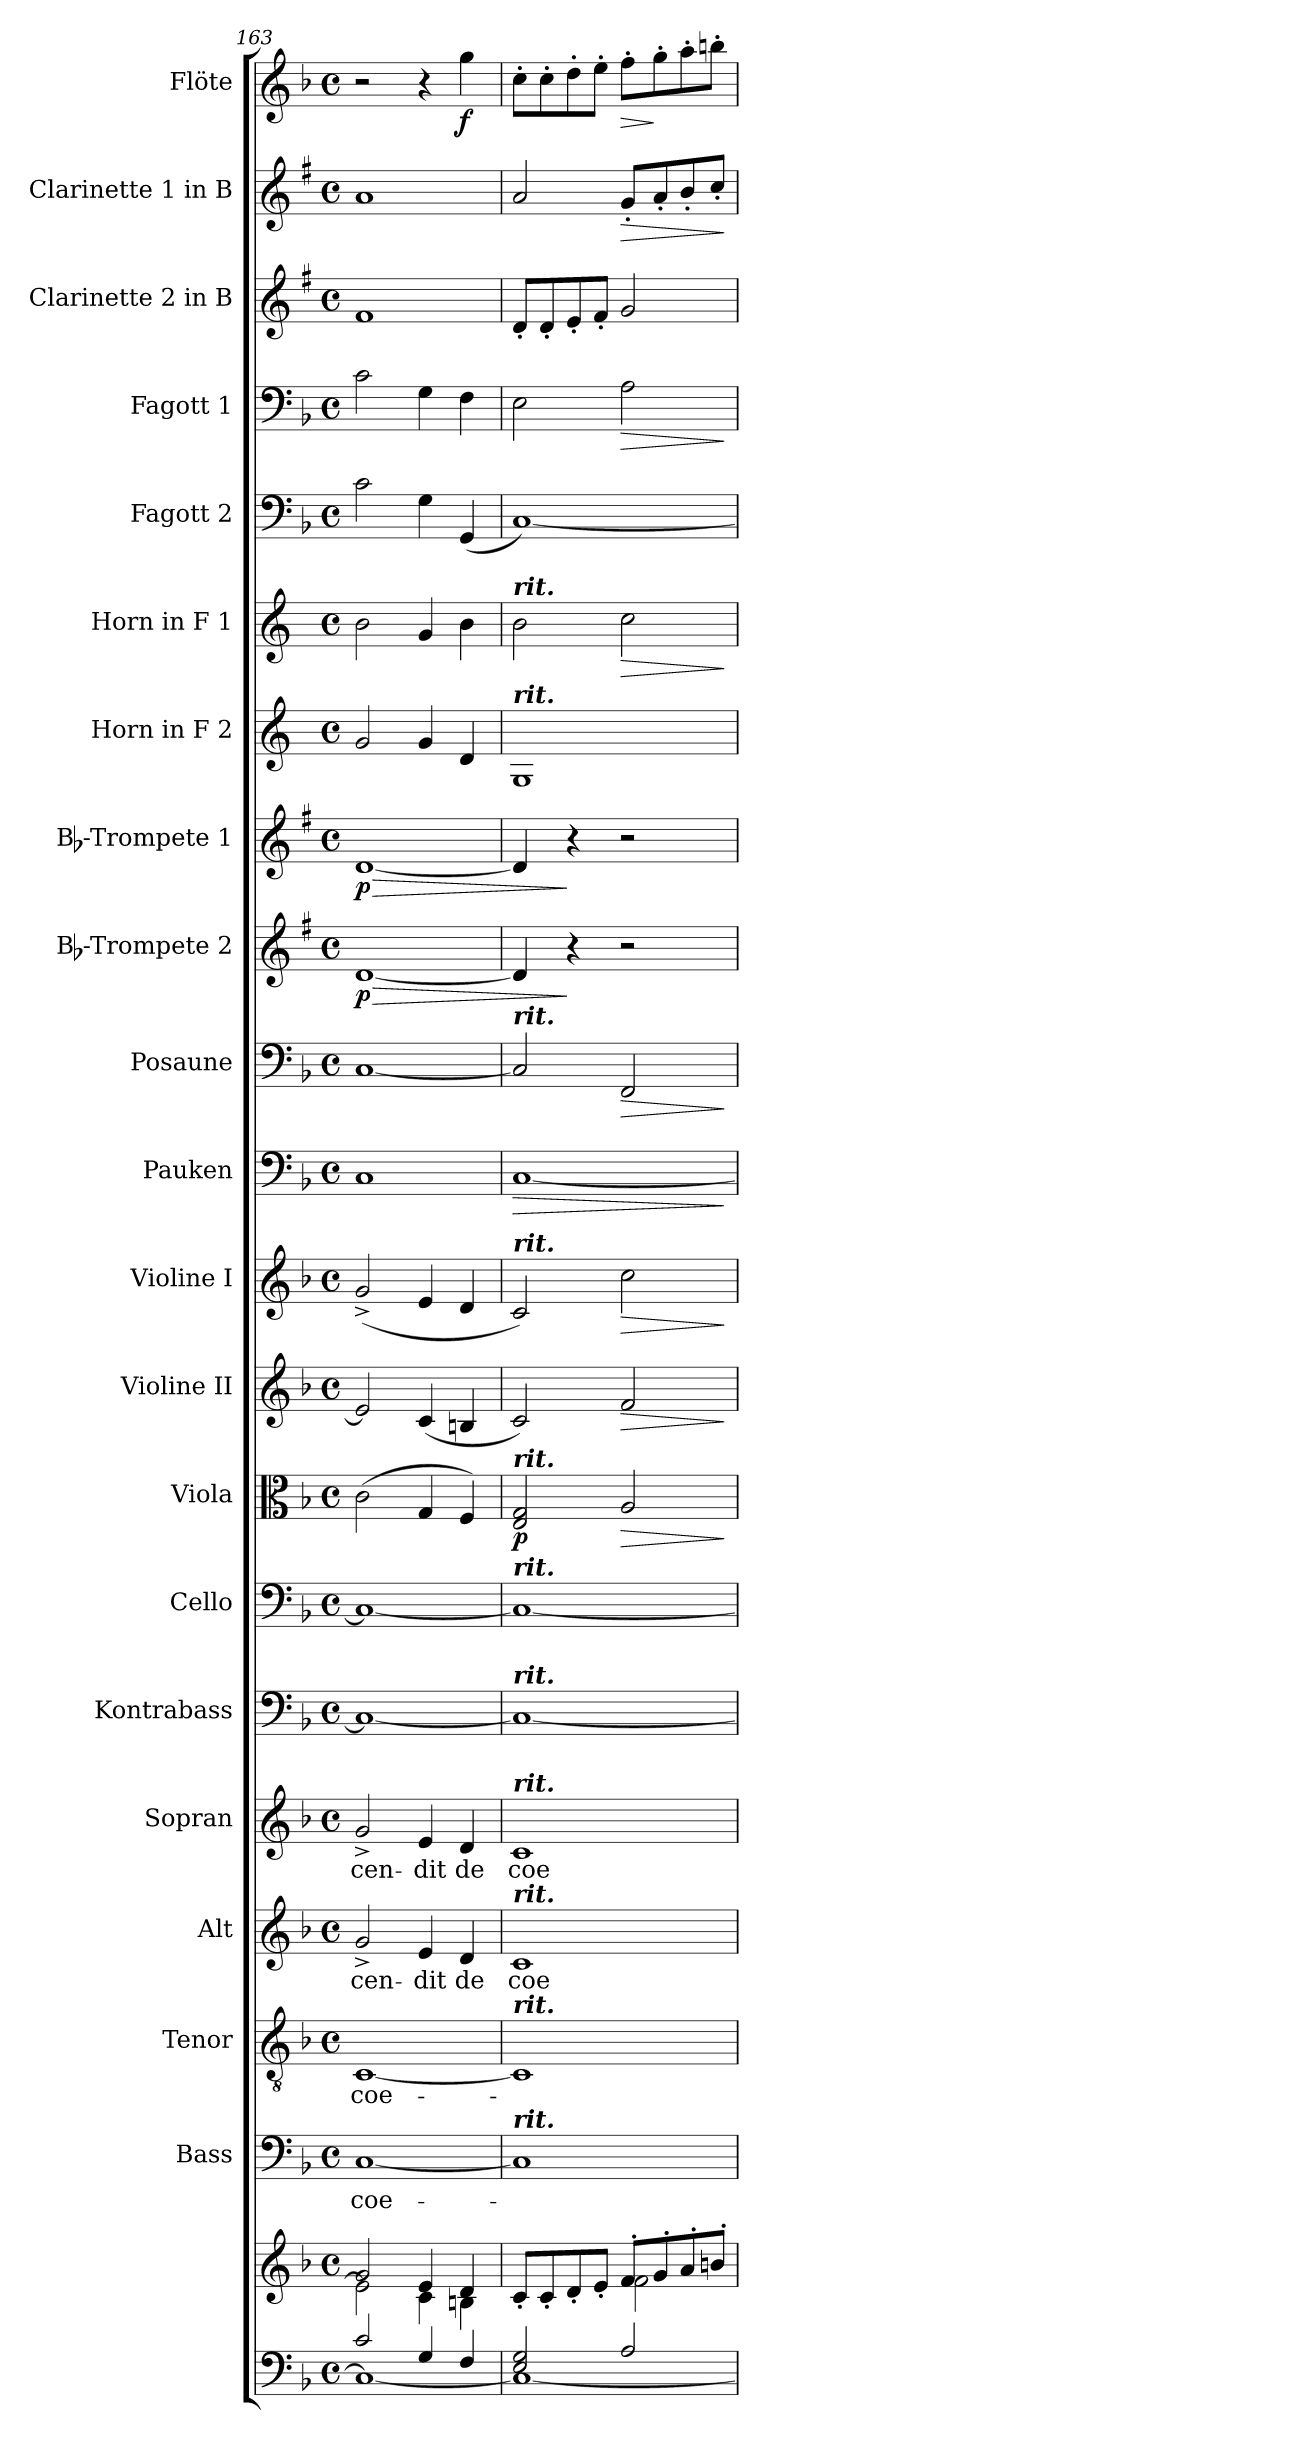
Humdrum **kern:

**kern	**kern	**kern	**text	**kern	**text	**kern	**text	**kern	**text	**kern	**kern	**kern	**dynam	**kern	**dynam	**kern	**dynam	**kern	**dynam	**kern	**dynam	**kern	**dynam	**kern	**dynam	**kern	**kern	**dynam	**kern	**kern	**dynam	**kern	**kern	**dynam	**kern	**dynam
*part21	*part21	*part20	*part20	*part19	*part19	*part18	*part18	*part17	*part17	*part16	*part15	*part14	*part14	*part13	*part13	*part12	*part12	*part11	*part11	*part10	*part10	*part9	*part9	*part8	*part8	*part7	*part6	*part6	*part5	*part4	*part4	*part3	*part2	*part2	*part1	*part1
*staff22	*staff21	*staff20	*staff20	*staff19	*staff19	*staff18	*staff18	*staff17	*staff17	*staff16	*staff15	*staff14	*staff14	*staff13	*staff13	*staff12	*staff12	*staff11	*staff11	*staff10	*staff10	*staff9	*staff9	*staff8	*staff8	*staff7	*staff6	*staff6	*staff5	*staff4	*staff4	*staff3	*staff2	*staff2	*staff1	*staff1
*	*	*I"Bass	*	*I"Tenor	*	*I"Alt	*	*I"Sopran	*	*I"Kontrabass	*I"Cello	*I"Viola	*	*I"Violine II	*	*I"Violine I	*	*I"Pauken	*	*I"Posaune	*	*I"Bb-Trompete 2	*	*I"Bb-Trompete 1	*	*I"Horn in F 2	*I"Horn in F 1	*	*I"Fagott 2	*I"Fagott 1	*	*I"Clarinette 2 in B	*I"Clarinette 1 in B	*	*I"Flöte	*
*	*	*I'B.	*	*I'T.	*	*I'A.	*	*I'S.	*	*I'Kb.	*	*I'Vla.	*	*I'Vl. II	*	*I'Vl. I	*	*I'Pk.	*	*I'Pos.	*	*I'Bb Trp. 2	*	*I'Bb Trp. 1	*	*	*	*	*I'Fg. 2	*I'Fg. 1	*	*I'Clar. 2	*I'Clar.1	*	*I'Fl.	*
!!LO:PB:g=z
*clefF4	*clefG2	*clefF4	*	*clefGv2	*	*clefG2	*	*clefG2	*	*clefF4	*clefF4	*clefC3	*	*clefG2	*	*clefG2	*	*clefF4	*	*clefF4	*	*clefG2	*	*clefG2	*	*clefG2	*clefG2	*	*clefF4	*clefF4	*	*clefG2	*clefG2	*	*clefG2	*
*	*	*	*	*	*	*	*	*	*	*ITrd7c12	*	*	*	*	*	*	*	*	*	*	*	*ITrd1c2	*	*ITrd1c2	*	*ITrd4c7	*ITrd4c7	*	*	*	*	*ITrd1c2	*ITrd1c2	*	*	*
*k[b-]	*k[b-]	*k[b-]	*	*k[b-]	*	*k[b-]	*	*k[b-]	*	*k[b-]	*k[b-]	*k[b-]	*	*k[b-]	*	*k[b-]	*	*k[b-]	*	*k[b-]	*	*k[b-]	*	*k[b-]	*	*k[b-]	*k[b-]	*	*k[b-]	*k[b-]	*	*k[b-]	*k[b-]	*	*k[b-]	*
*F:	*F:	*F:	*	*F:	*	*F:	*	*F:	*	*F:	*F:	*F:	*	*F:	*	*F:	*	*F:	*	*F:	*	*F:	*	*F:	*	*F:	*F:	*	*F:	*F:	*	*F:	*F:	*	*F:	*
*M4/4	*M4/4	*M4/4	*	*M4/4	*	*M4/4	*	*M4/4	*	*M4/4	*M4/4	*M4/4	*	*M4/4	*	*M4/4	*	*M4/4	*	*M4/4	*	*M4/4	*	*M4/4	*	*M4/4	*M4/4	*	*M4/4	*M4/4	*	*M4/4	*M4/4	*	*M4/4	*
*met(c)	*met(c)	*met(c)	*	*met(c)	*	*met(c)	*	*met(c)	*	*met(c)	*met(c)	*met(c)	*	*met(c)	*	*met(c)	*	*met(c)	*	*met(c)	*	*met(c)	*	*met(c)	*	*met(c)	*met(c)	*	*met(c)	*met(c)	*	*met(c)	*met(c)	*	*met(c)	*
=163	=163	=163	=163	=163	=163	=163	=163	=163	=163	=163	=163	=163	=163	=163	=163	=163	=163	=163	=163	=163	=163	=163	=163	=163	=163	=163	=163	=163	=163	=163	=163	=163	=163	=163	=163	=163
*^	*^	*	*	*	*	*	*	*	*	*	*	*	*	*	*	*	*	*	*	*	*	*	*	*	*	*	*	*	*	*	*	*	*	*	*	*
!	!	!	!	!	!LO:LY:b	!	!LO:LY:b	!	!LO:LY:b	!	!LO:LY:b	!	!	!	!	!	!	!	!	!	!	!	!	!	!LO:HP:b	!	!LO:HP:b	!	!	!	!	!	!	!	!	!	!	!
!	!	!	!	!	!	!	!	!	!	!	!	!	!	!	!	!	!	!	!	!	!	!	!	!	!LO:DY:n=1:b	!	!LO:DY:n=1:b	!	!	!	!	!	!	!	!	!	!	!
2c/	1C_	2g/	2e\]	[1C	coe-	[1C	coe-	2g^>/	-cen-	2g^>/	-cen-	1CC_	1C_	(>2c\	.	2e/]	.	(<2g^</	.	1C	.	[1C	.	[1c	> p	[1c	> p	2c/	2e\	.	2c\	2c\	.	1e	1g	.	2r	.
!	!	!	!	!	!	!	!	!	!LO:LY:b	!	!LO:LY:b	!	!	!	!	!	!	!	!	!	!	!	!	!	!	!	!	!	!	!	!	!	!	!	!	!	!	!
4G/	.	4e/	4c\	.	.	.	.	4e/	-dit	4e/	-dit	.	.	4G/	.	(<4c/	.	4e/	.	.	.	.	.	.	.	.	.	4c/	4c/	.	4G\	4G\	.	.	.	.	4r	.
!	!	!	!	!	!	!	!	!	!LO:LY:b	!	!LO:LY:b	!	!	!	!	!	!	!	!	!	!	!	!	!	!	!	!	!	!	!	!	!	!	!	!	!	!	!LO:DY:b
4F/	.	4d/	4Bn\	.	.	.	.	4d/	de	4d/	de	.	.	4F/)	.	4Bn/	.	4d/	.	.	.	.	.	.	.	.	.	4G/	4e\	.	(<4GG/	4F\	.	.	.	.	4gg\	f
=164	=164	=164	=164	=164	=164	=164	=164	=164	=164	=164	=164	=164	=164	=164	=164	=164	=164	=164	=164	=164	=164	=164	=164	=164	=164	=164	=164	=164	=164	=164	=164	=164	=164	=164	=164	=164	=164	=164
!	!	!	!	!	!	!	!	!	!	!	!	!	!	!	!	!	!	!	!	!	!	!	!	!	!	!	!	!	!LO:TX:a:Bi:t=rit.	!	!	!	!	!	!	!	!	!
!	!	!	!	!	!	!	!	!	!	!	!	!	!	!	!	!	!	!	!	!	!	!	!	!	!	!	!	!LO:TX:a:Bi:t=rit.	!	!	!	!	!	!	!	!	!	!
!	!	!	!	!	!	!	!	!	!	!	!	!	!	!	!	!	!	!	!	!	!	!LO:TX:a:Bi:t=rit.	!	!	!	!	!	!	!	!	!	!	!	!	!	!	!	!
!	!	!	!	!	!	!	!	!	!	!	!	!	!	!	!	!	!	!LO:TX:a:Bi:t=rit.	!	!	!	!	!	!	!	!	!	!	!	!	!	!	!	!	!	!	!	!
!	!	!	!	!	!	!	!	!	!	!	!	!	!	!LO:TX:a:Bi:t=rit.	!	!	!	!	!	!	!	!	!	!	!	!	!	!	!	!	!	!	!	!	!	!	!	!
!	!	!	!	!	!	!	!	!	!	!	!	!	!LO:TX:a:Bi:t=rit.	!	!	!	!	!	!	!	!	!	!	!	!	!	!	!	!	!	!	!	!	!	!	!	!	!
!	!	!	!	!	!	!	!	!	!	!	!	!LO:TX:a:Bi:t=rit.	!	!	!	!	!	!	!	!	!	!	!	!	!	!	!	!	!	!	!	!	!	!	!	!	!	!
!	!	!	!	!	!	!	!	!	!	!LO:TX:a:Bi:t=rit.	!	!	!	!	!	!	!	!	!	!	!	!	!	!	!	!	!	!	!	!	!	!	!	!	!	!	!	!
!	!	!	!	!	!	!	!	!LO:TX:a:Bi:t=rit.	!	!	!	!	!	!	!	!	!	!	!	!	!	!	!	!	!	!	!	!	!	!	!	!	!	!	!	!	!	!
!	!	!	!	!	!	!LO:TX:a:Bi:t=rit.	!	!	!	!	!	!	!	!	!	!	!	!	!	!	!	!	!	!	!	!	!	!	!	!	!	!	!	!	!	!	!	!
!	!	!	!	!LO:TX:a:Bi:t=rit.	!	!	!	!	!	!	!	!	!	!	!	!	!	!	!	!	!	!	!	!	!	!	!	!	!	!	!	!	!	!	!	!	!	!
!	!	!	!	!	!	!	!	!	!LO:LY:b	!	!LO:LY:b	!	!	!	!LO:DY:b	!	!	!	!	!	!LO:HP:b	!	!	!	!	!	!	!	!	!	!	!	!	!	!	!	!	!
2E/ 2G/	1C_	8c'</L	2ryy	1C]	.	1C]	.	1c	coe-	1c	coe-	1CC_	1C_	2E/ 2G/	p	2c/)	.	2c/)	.	[1C	>	2C/]	.	4c/]	.	4c/]	.	1C	2e\	.	[1C)	2E\	.	8c'</L	2g/	.	8cc'>\L	.
.	.	8c'</	.	.	.	.	.	.	.	.	.	.	.	.	.	.	.	.	.	.	.	.	.	.	.	.	.	.	.	.	.	.	.	8c'</	.	.	8cc'>\	.
.	.	8d'</	.	.	.	.	.	.	.	.	.	.	.	.	.	.	.	.	.	.	.	.	.	4r	]	4r	]	.	.	.	.	.	.	8d'</	.	.	8dd'>\	.
.	.	8e'</J	.	.	.	.	.	.	.	.	.	.	.	.	.	.	.	.	.	.	.	.	.	.	.	.	.	.	.	.	.	.	.	8e'</J	.	.	8ee'>\J	.
!	!	!	!	!	!	!	!	!	!	!	!	!	!	!	!LO:HP:b	!	!LO:HP:b	!	!LO:HP:b	!	!	!	!LO:HP:b	!	!	!	!	!	!	!LO:HP:b	!	!	!LO:HP:b	!	!	!LO:HP:b	!	!LO:HP:b
2A/	.	8f'</L	2f\	.	.	.	.	.	.	.	.	.	.	2A/	>	2f/	>	2cc\	>	.	.	2FF/	>	2r	.	2r	.	.	2f\	>	.	2A\	>	2f/	8f'</L	>	8ff'>\L	>
.	.	8g'</	.	.	.	.	.	.	.	.	.	.	.	.	.	.	.	.	.	.	.	.	.	.	.	.	.	.	.	.	.	.	.	.	8g'</	.	8gg'>\	]
.	.	8a'</	.	.	.	.	.	.	.	.	.	.	.	.	.	.	.	.	.	.	.	.	.	.	.	.	.	.	.	.	.	.	.	.	8a'</	.	8aa'>\	.
.	.	8bn'</J	.	.	.	.	.	.	.	.	.	.	.	.	.	.	.	.	.	.	.	.	.	.	.	.	.	.	.	.	.	.	.	.	8b-'</J	.	8bbn'>\J	.
*v	*v	*	*	*	*	*	*	*	*	*	*	*	*	*	*	*	*	*	*	*	*	*	*	*	*	*	*	*	*	*	*	*	*	*	*	*	*	*
*	*v	*v	*	*	*	*	*	*	*	*	*	*	*	*	*	*	*	*	*	*	*	*	*	*	*	*	*	*	*	*	*	*	*	*	*	*	*
.	.	.	.	.	.	.	.	.	.	.	.	.	]	.	]	.	]	.	]	.	]	.	.	.	.	.	.	]	.	.	]	.	.	]	.	.
=	=	=	=	=	=	=	=	=	=	=	=	=	=	=	=	=	=	=	=	=	=	=	=	=	=	=	=	=	=	=	=	=	=	=	=	=
*-	*-	*-	*-	*-	*-	*-	*-	*-	*-	*-	*-	*-	*-	*-	*-	*-	*-	*-	*-	*-	*-	*-	*-	*-	*-	*-	*-	*-	*-	*-	*-	*-	*-	*-	*-	*-
